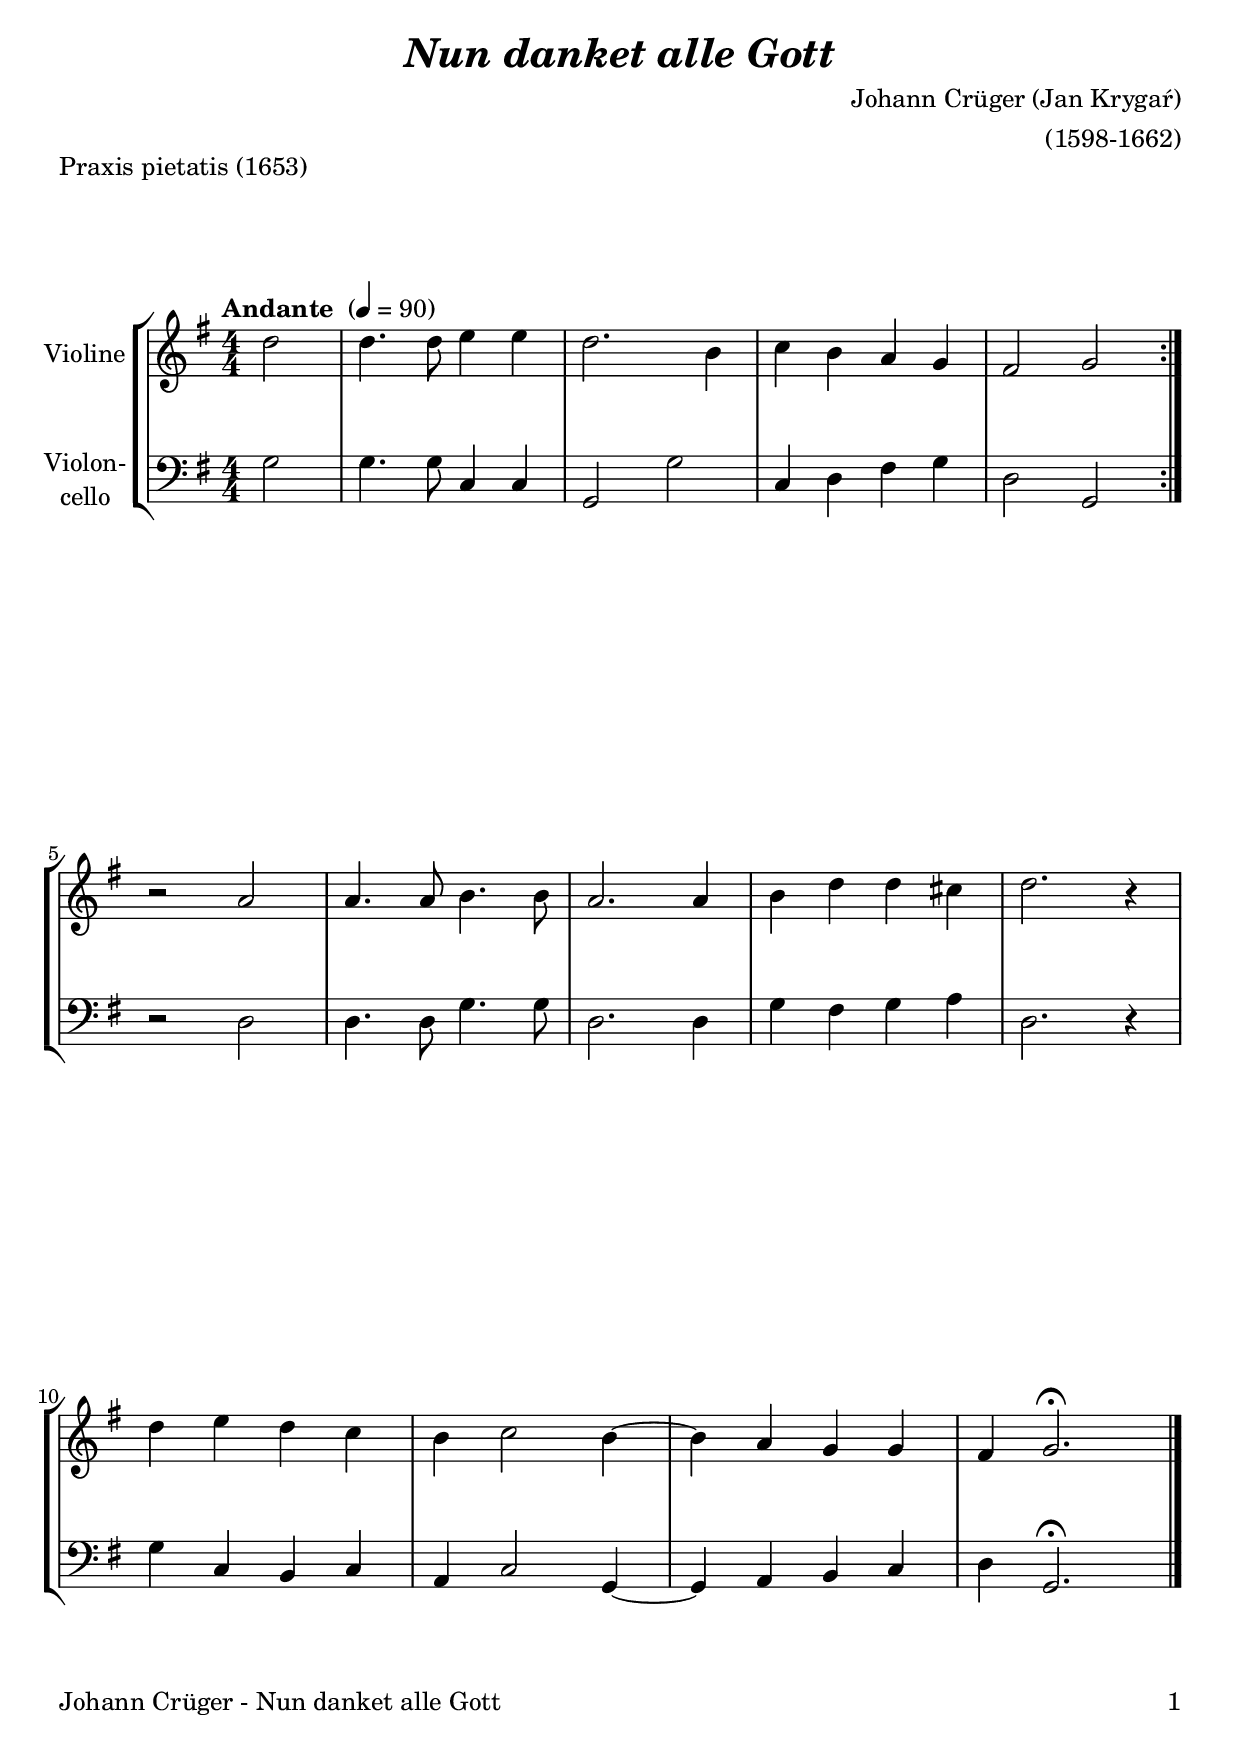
\version "2.18.2"
\include "deutsch.ly"
  
#(set-global-staff-size 22)

\header {
  title     = \markup \bold \italic "Nun danket alle Gott"
  composer  = "Johann Crüger (Jan Krygaŕ)"
  arranger  = "(1598-1662)"
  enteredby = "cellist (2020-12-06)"
  piece     = "Praxis pietatis (1653)"
}

voiceconsts = {
  \key g \major
  \time 4/4
  \clef "treble"
  \numericTimeSignature
  % Set default beaming for all staves
%  \set Timing.beamExceptions = #'()
%  \set Timing.baseMoment     = #(ly:make-moment 1 4)
%  \set Timing.beatStructure  = #'(1 1 1)
  \tempo "Andante " 4=90
}

mivl = "violin"
%miba = "pizzicato strings"
miba = "cello"

rit = \mark \markup \box \italic "rit."

va = \relative c'' {
  \voiceconsts

  \repeat volta 2 {
    \partial 2 d2
    d4. d8 e4 e
    d2. h4
    c h a g
    fis2 g
  }
  r a
  a4. a8 h4. h8
  a2. a4
  h d d cis
  d2. r4
  d e d c
  h c2 h4~
  h a g g
  fis g2.\fermata \bar "|."
}

vb = \relative c' {
  \voiceconsts
  \clef "bass"
  
  \repeat volta 2 {
    \partial 2 g2
    g4. g8 c,4 c
    g2 g'
    c,4 d fis g
    d2 g,
  }
  r d'
  d4. d8 g4. g8
  d2. d4
  g fis g a
  d,2. r4
  g c, h c
  a c2 g4~
  g a h c
  d g,2.\fermata \bar "|."
}


music = \new StaffGroup <<
      \new Staff {
	\set Staff.midiInstrument = \mivl
	\set Staff.instrumentName = \markup \center-column { "Violine" }
	\transpose g g { \va }
      }

      \new Staff {
	\set Staff.midiInstrument = \miba
	\set Staff.instrumentName = \markup \center-column { "Violon-" "cello" }
	\transpose g g { \vb }
      }
>>

\book {
   \paper {
    print-page-number = ##t
    print-first-page-number = ##t
    ragged-last-bottom = ##f
    oddHeaderMarkup = \markup \null
    evenHeaderMarkup = \markup \null
    oddFooterMarkup = \markup {
      \fill-line {
        \on-the-fly #print-page-number-check-first
        "Johann Crüger - Nun danket alle Gott" \fromproperty #'page:page-number-string
      }
    }
    evenFooterMarkup = \oddFooterMarkup
  } \score {
    \music
    \layout {}
  }

  \score {
    \unfoldRepeats \music

    \midi {
      \context {
        \Score
      }
    }
  }
}